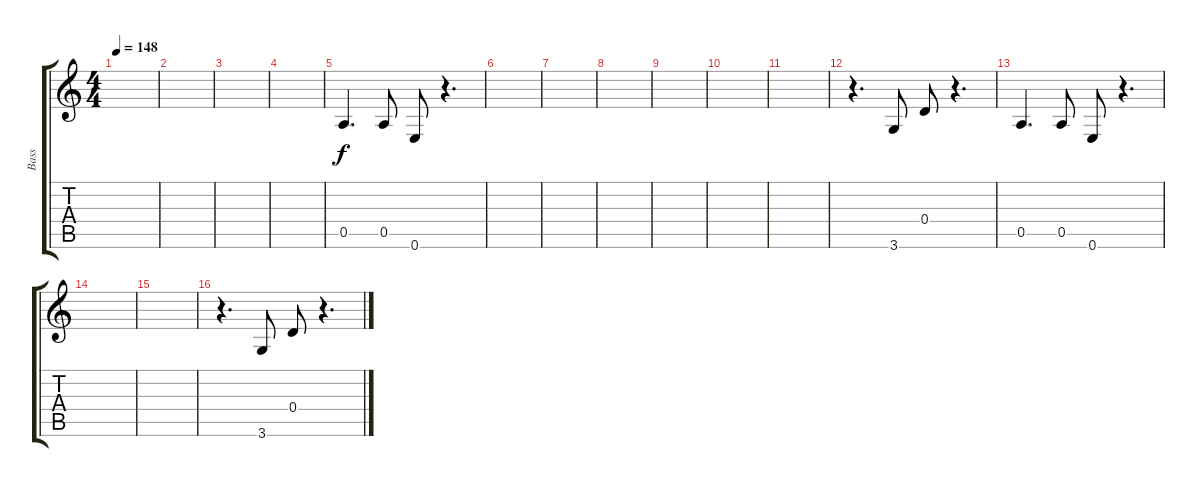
\track ("Bass" "Bass") {instrument synthbass1}
\staff {score tabs}
\tuning (E4 B3 G3 D3 A2 E2) {hide}
\ts (4 4)
\tempo 148
\clef g2
\ks c
|
|
|
|
0.5.4{d} 0.5.8 0.6.8 r.4{d} |
|
|
|
|
|
|
r.4{d} 3.6.8 0.4.8 r.4{d} |
0.5.4{d} 0.5.8 0.6.8 r.4{d} |
|
|
r.4{d} 3.6.8 0.4.8 r.4{d}
